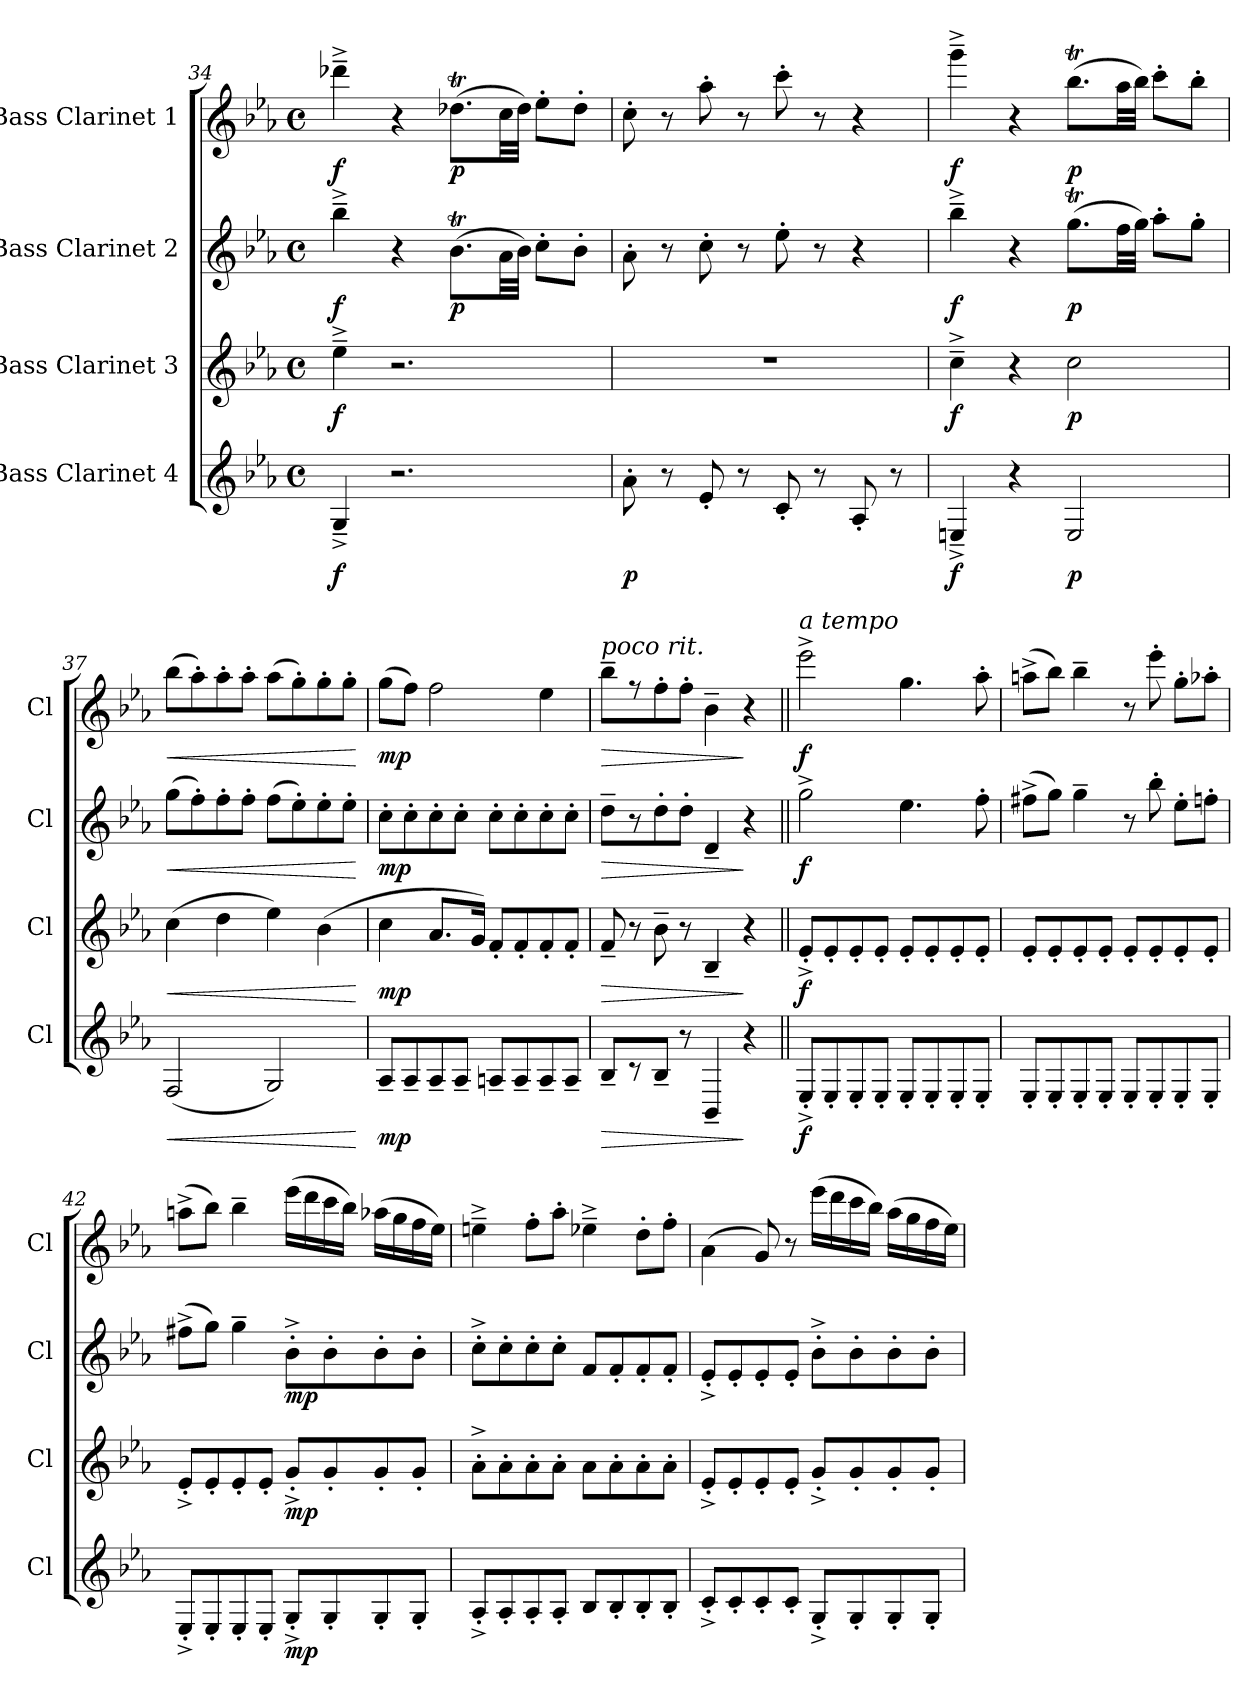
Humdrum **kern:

**kern	**dynam	**kern	**dynam	**kern	**dynam	**kern	**dynam
*part4	*part4	*part3	*part3	*part2	*part2	*part1	*part1
*staff4	*staff4	*staff3	*staff3	*staff2	*staff2	*staff1	*staff1
*I"Bass Clarinet 4	*	*I"Bass Clarinet 3	*	*I"Bass Clarinet 2	*	*I"Bass Clarinet 1	*
*I'Cl	*	*I'Cl	*	*I'Cl	*	*I'Cl	*
!!LO:LB:g=z
*clefG2	*	*clefG2	*	*clefG2	*	*clefG2	*
*ITrd8c14	*	*ITrd8c14	*	*ITrd8c14	*	*ITrd8c14	*
*k[b-e-a-]	*	*k[b-e-a-]	*	*k[b-e-a-]	*	*k[b-e-a-]	*
*E-:	*	*E-:	*	*E-:	*	*E-:	*
*M4/4	*	*M4/4	*	*M4/4	*	*M4/4	*
*met(c)	*	*met(c)	*	*met(c)	*	*met(c)	*
=34	=34	=34	=34	=34	=34	=34	=34
!	!LO:DY:b	!	!LO:DY:b	!	!LO:DY:b	!	!LO:DY:b
4GG^<~</	f	4e-^>~>\	f	4b-i^>~>\	f	4dd-X^>~>\	f
2.r	.	2.r	.	4r	.	4r	.
!	!	!	!	!	!LO:DY:b	!	!LO:DY:b
.	.	.	.	(>8.B-T\L	p	(>8.d-XT\L	p
.	.	.	.	32A-\LL	.	32c\LL	.
.	.	.	.	32B-\JJJ)	.	32d-\JJJ)	.
.	.	.	.	8c'>\L	.	8e-'>\L	.
.	.	.	.	8B-'>\J	.	8d-'>\J	.
=35	=35	=35	=35	=35	=35	=35	=35
!	!LO:DY:b	!	!	!	!	!	!
8A-'>\	p	1r	.	8A-'>\	.	8c'>\	.
8r	.	.	.	8r	.	8r	.
8E-'</	.	.	.	8c'>\	.	8a-'>\	.
8r	.	.	.	8r	.	8r	.
8C'</	.	.	.	8e-'>\	.	8cc'>\	.
8r	.	.	.	8r	.	8r	.
8AA-'</	.	.	.	4r	.	4r	.
8r	.	.	.	.	.	.	.
=36	=36	=36	=36	=36	=36	=36	=36
!	!LO:DY:b	!	!LO:DY:b	!	!LO:DY:b	!	!LO:DY:b
4EEn^<~</	f	4c^>~>\	f	4b-^>~>\	f	4gg^>~>\	f
4r	.	4r	.	4r	.	4r	.
!	!LO:DY:b	!	!LO:DY:b	!	!LO:DY:b	!	!LO:DY:b
2EE/	p	2c\	p	(>8.gt\L	p	(>8.b-T\L	p
.	.	.	.	32f\LL	.	32a-\LL	.
.	.	.	.	32g\JJJ)	.	32b-\JJJ)	.
.	.	.	.	8a-'>\L	.	8cc'>\L	.
.	.	.	.	8g'>\J	.	8b-'>\J	.
=37	=37	=37	=37	=37	=37	=37	=37
!	!LO:HP:b	!	!LO:HP:b	!	!LO:HP:b	!	!LO:HP:b
(<2FF/	<	(>4c\	<	(>8g\L	<	(>8b-\L	<
.	.	.	.	8f'>\)	.	8a-'>\)	.
.	.	4d\	.	8f'>\	.	8a-'>\	.
.	.	.	.	8f'>\J	.	8a-'>\J	.
2GG/)	.	4e-\)	.	(>8f\L	.	(>8a-\L	.
.	.	.	.	8e-'>\)	.	8g'>\)	.
.	.	(>4B-\	.	8e-'>\	.	8g'>\	.
.	.	.	.	8e-'>\J	.	8g'>\J	.
.	[	.	[	.	[	.	[
=38	=38	=38	=38	=38	=38	=38	=38
!	!LO:DY:b	!	!LO:DY:b	!	!LO:DY:b	!	!LO:DY:b
8AA-~</L	mp	4c\	mp	8c'>\L	mp	(>8g\L	mp
8AA-~</	.	.	.	8c'>\	.	8f\J)	.
8AA-~</	.	8.A-/L	.	8c'>\	.	2f\	.
8AA-~</J	.	.	.	8c'>\J	.	.	.
.	.	16G/Jk)	.	.	.	.	.
8AAn~</L	.	8F'</L	.	8c'>\L	.	.	.
8AA~</	.	8F'</	.	8c'>\	.	.	.
8AA~</	.	8F'</	.	8c'>\	.	4e-\	.
8AA~</J	.	8F'</J	.	8c'>\J	.	.	.
=39	=39	=39	=39	=39	=39	=39	=39
!	!	!	!	!	!	!LO:TX:a:i:t=poco rit.	!
!	!LO:HP:b	!	!LO:HP:b	!	!LO:HP:b	!	!LO:HP:b
8BB-~</L	>	8F~</	>	8d~>\L	>	8b-~>\L	>
8r	.	8r	.	8r	.	8r	.
8BB-~</J	.	8B-~>\	.	8d'>\	.	8f'>\	.
8r	.	8r	.	8d'>\J	.	8f'>\J	.
4BBB-~</	.	4BB-~</	.	4D~</	.	4B-~>\	.
4r	]	4r	]	4r	]	4r	]
!!LO:PB:g=z
=40||	=40||	=40||	=40||	=40||	=40||	=40||	=40||
!	!	!	!	!	!	!LO:TX:a:i:t=a tempo	!
!	!LO:DY:b	!	!LO:DY:b	!	!LO:DY:b	!	!LO:DY:b
8EE-^<'</L	f	8E-^<'</L	f	2g^>\	f	2ee-^>\	f
8EE-'</	.	8E-'</	.	.	.	.	.
8EE-'</	.	8E-'</	.	.	.	.	.
8EE-'</J	.	8E-'</J	.	.	.	.	.
8EE-'</L	.	8E-'</L	.	4.e-\	.	4.g\	.
8EE-'</	.	8E-'</	.	.	.	.	.
8EE-'</	.	8E-'</	.	.	.	.	.
8EE-'</J	.	8E-'</J	.	8f'>\	.	8a-'>\	.
=41	=41	=41	=41	=41	=41	=41	=41
8EE-'</L	.	8E-'</L	.	(>8f#X^>\L	.	(>8an^>\L	.
8EE-'</	.	8E-'</	.	8g\J)	.	8b-\J)	.
8EE-'</	.	8E-'</	.	4g~>\	.	4b-~>\	.
8EE-'</J	.	8E-'</J	.	.	.	.	.
8EE-'</L	.	8E-'</L	.	8r	.	8r	.
8EE-'</	.	8E-'</	.	8b-'>\	.	8ee-'>\	.
8EE-'</	.	8E-'</	.	8e-'>\L	.	8g'>\L	.
8EE-'</J	.	8E-'</J	.	8fn'>\J	.	8a-X'>\J	.
=42	=42	=42	=42	=42	=42	=42	=42
8EE-^<'</L	.	8E-^<'</L	.	(>8f#X^>\L	.	(>8an^>\L	.
8EE-'</	.	8E-'</	.	8g\J)	.	8b-\J)	.
8EE-'</	.	8E-'</	.	4g~>\	.	4b-~>\	.
8EE-'</J	.	8E-'</J	.	.	.	.	.
!	!LO:DY:b	!	!LO:DY:b	!	!LO:DY:b	!	!
8GG^<'</L	mp	8G^<'</L	mp	8B-^>'>\L	mp	(>16ee-\LL	.
.	.	.	.	.	.	16dd\	.
8GG'</	.	8G'</	.	8B-'>\	.	16cc\	.
.	.	.	.	.	.	16b-\JJ)	.
8GG'</	.	8G'</	.	8B-'>\	.	(>16a-X\LL	.
.	.	.	.	.	.	16g\	.
8GG'</J	.	8G'</J	.	8B-'>\J	.	16f\	.
.	.	.	.	.	.	16e-\JJ)	.
=43	=43	=43	=43	=43	=43	=43	=43
8AA-^<'</L	.	8A-^>'>\L	.	8c^>'>\L	.	4en^>~>\	.
8AA-'</	.	8A-'>\	.	8c'>\	.	.	.
8AA-'</	.	8A-'>\	.	8c'>\	.	8f'>\L	.
8AA-'</J	.	8A-'>\J	.	8c'>\J	.	8a-'>\J	.
8BB-/L	.	8A-\L	.	8F/L	.	4e-X^>~>\	.
8BB-'</	.	8A-'>\	.	8F'</	.	.	.
8BB-'</	.	8A-'>\	.	8F'</	.	8d'>\L	.
8BB-'</J	.	8A-'>\J	.	8F'</J	.	8f'>\J	.
=44	=44	=44	=44	=44	=44	=44	=44
8C^<'</L	.	8E-^<'</L	.	8E-^<'</L	.	(>4A-\	.
8C'</	.	8E-'</	.	8E-'</	.	.	.
8C'</	.	8E-'</	.	8E-'</	.	8G/)	.
8C'</J	.	8E-'</J	.	8E-'</J	.	8r	.
8GG^<'</L	.	8G^<'</L	.	8B-^>'>\L	.	(>16ee-\LL	.
.	.	.	.	.	.	16dd\	.
8GG'</	.	8G'</	.	8B-'>\	.	16cc\	.
.	.	.	.	.	.	16b-\JJ)	.
8GG'</	.	8G'</	.	8B-'>\	.	(>16a-\LL	.
.	.	.	.	.	.	16g\	.
8GG'</J	.	8G'</J	.	8B-'>\J	.	16f\	.
.	.	.	.	.	.	16e-\JJ)	.
=	=	=	=	=	=	=	=
*-	*-	*-	*-	*-	*-	*-	*-
